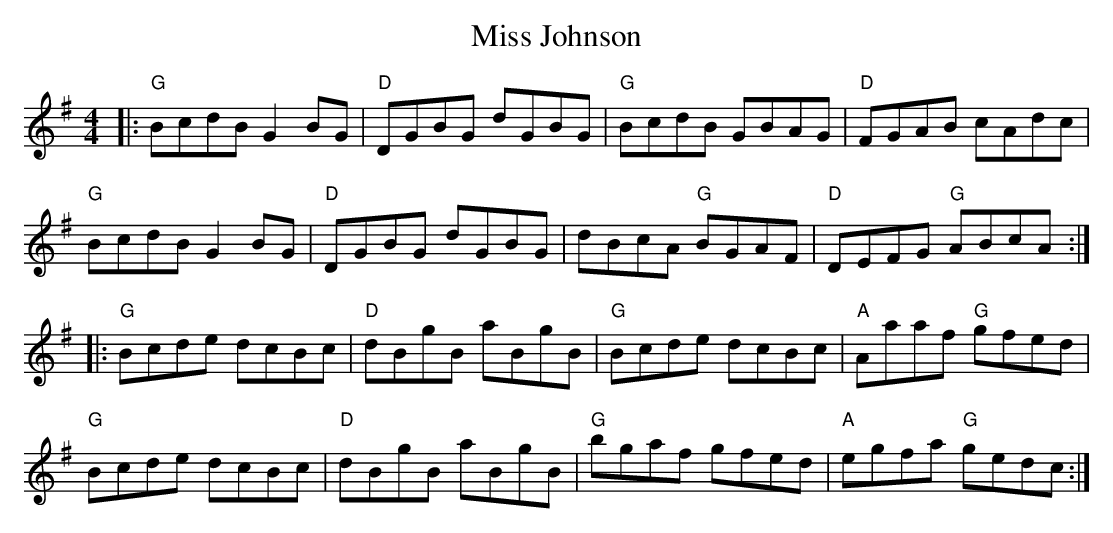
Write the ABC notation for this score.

X:1
T: Miss Johnson
M: 4/4
L: 1/8
K: Gmaj
|:"G"BcdB G2 BG|"D"DGBG dGBG|"G"BcdB GBAG|"D"FGAB cAdc|
"G"BcdB G2 BG|"D"DGBG dGBG|dBcA "G"BGAF|"D"DEFG "G"ABcA:|
|:"G"Bcde dcBc|"D"dBgB aBgB|"G"Bcde dcBc|"A"Aaaf "G"gfed|
"G"Bcde dcBc|"D"dBgB aBgB|"G"bgaf gfed|"A"egfa "G"gedc:|
